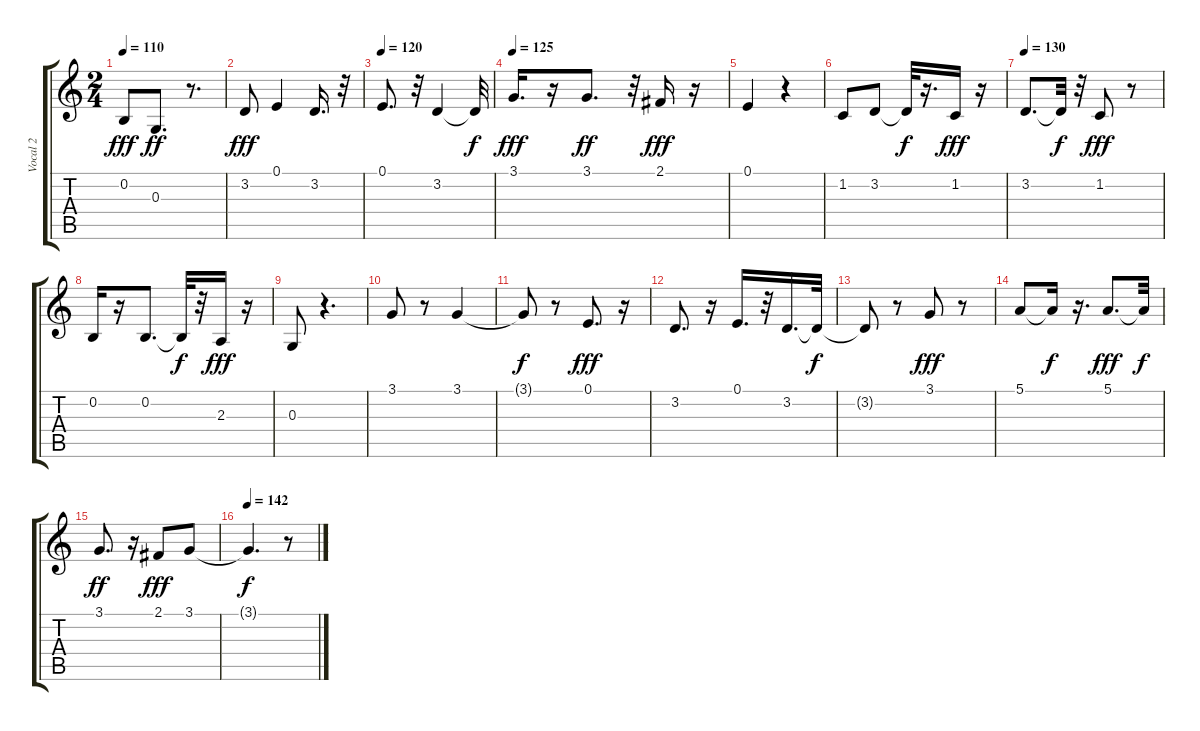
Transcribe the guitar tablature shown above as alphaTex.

\track ("Vocal 2" "Vocal 2") {instrument altosax}
\staff {score tabs}
\tuning (E4 B3 G3 D3 A2 E2) {hide}
\ts (2 4)
\tempo 110
\clef g2
\ks c
0.2.8{dy fff} 0.3.8{d dy ff} r.8{d} |
3.2.8{dy fff} 0.1.4 3.2.16{d} r.32 |
\tempo 120
0.1.8{d} r.32 3.2.4 3.2{t}.32{dy f} |
\tempo 125
3.1.16{d dy fff} r.16 3.1.8{d dy ff} r.32 2.1.16{dy fff} r.16 |
0.1.4 r.4 |
1.2.8 3.2.8 3.2{t}.32{dy f} r.16{d} 1.2.16{dy fff} r.16 |
\tempo 130
3.2.8{d} 3.2{t}.32{dy f} r.32 1.2.8{dy fff} r.8 |
0.2.16 r.16 0.2.8{d} 0.2{t}.32{dy f} r.32 2.3.16{dy fff} r.16 |
0.3.8 r.4{d} |
3.1.8 r.8 3.1.4 |
3.1{t}.8{dy f} r.8 0.1.8{d dy fff} r.16 |
3.2.8{d} r.16 0.1.16{d} r.32 3.2.16{d} 3.2{t}.32{dy f} |
3.2{t}.8 r.8 3.1.8{dy fff} r.8 |
5.1.8 5.1{t}.16{dy f} r.16{d} 5.1.8{d dy fff} 5.1{t}.32{dy f} |
3.1.8{d dy ff} r.16 2.1.8{dy fff} 3.1.8 |
\tempo 142
3.1{t}.4{d dy f} r.8
